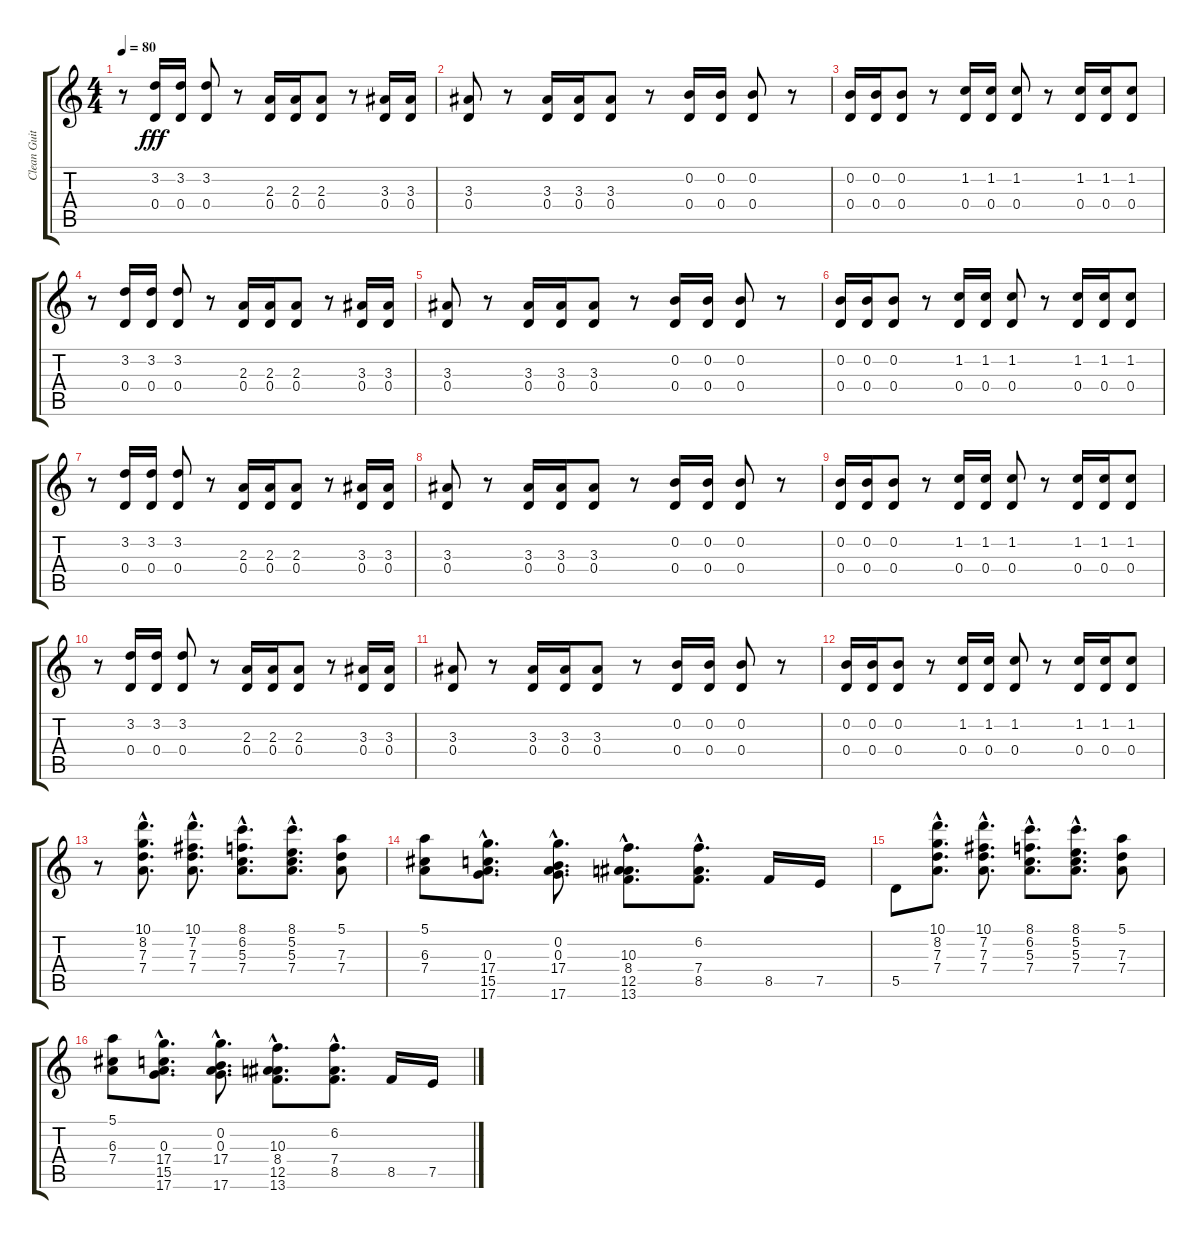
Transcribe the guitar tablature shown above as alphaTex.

\track ("Clean Guitar        " "Clean Guit") {instrument acousticguitarsteel}
\staff {score tabs}
\tuning (E4 B3 G3 D3 A2 E2) {hide}
\ts (4 4)
\tempo 80
\clef g2
\ks c
r.8{dy fff} (3.2 0.4).16 (3.2 0.4).16 (3.2 0.4).8 r.8 (2.3 0.4).16 (2.3 0.4).16 (2.3 0.4).8 r.8 (3.3 0.4).16 (3.3 0.4).16 |
(3.3 0.4).8 r.8 (3.3 0.4).16 (3.3 0.4).16 (3.3 0.4).8 r.8 (0.2 0.4).16 (0.2 0.4).16 (0.2 0.4).8 r.8 |
(0.2 0.4).16 (0.2 0.4).16 (0.2 0.4).8 r.8 (1.2 0.4).16 (1.2 0.4).16 (1.2 0.4).8 r.8 (1.2 0.4).16 (1.2 0.4).16 (1.2 0.4).8 |
r.8 (3.2 0.4).16 (3.2 0.4).16 (3.2 0.4).8 r.8 (2.3 0.4).16 (2.3 0.4).16 (2.3 0.4).8 r.8 (3.3 0.4).16 (3.3 0.4).16 |
(3.3 0.4).8 r.8 (3.3 0.4).16 (3.3 0.4).16 (3.3 0.4).8 r.8 (0.2 0.4).16 (0.2 0.4).16 (0.2 0.4).8 r.8 |
(0.2 0.4).16 (0.2 0.4).16 (0.2 0.4).8 r.8 (1.2 0.4).16 (1.2 0.4).16 (1.2 0.4).8 r.8 (1.2 0.4).16 (1.2 0.4).16 (1.2 0.4).8 |
r.8 (3.2 0.4).16 (3.2 0.4).16 (3.2 0.4).8 r.8 (2.3 0.4).16 (2.3 0.4).16 (2.3 0.4).8 r.8 (3.3 0.4).16 (3.3 0.4).16 |
(3.3 0.4).8 r.8 (3.3 0.4).16 (3.3 0.4).16 (3.3 0.4).8 r.8 (0.2 0.4).16 (0.2 0.4).16 (0.2 0.4).8 r.8 |
(0.2 0.4).16 (0.2 0.4).16 (0.2 0.4).8 r.8 (1.2 0.4).16 (1.2 0.4).16 (1.2 0.4).8 r.8 (1.2 0.4).16 (1.2 0.4).16 (1.2 0.4).8 |
r.8 (3.2 0.4).16 (3.2 0.4).16 (3.2 0.4).8 r.8 (2.3 0.4).16 (2.3 0.4).16 (2.3 0.4).8 r.8 (3.3 0.4).16 (3.3 0.4).16 |
(3.3 0.4).8 r.8 (3.3 0.4).16 (3.3 0.4).16 (3.3 0.4).8 r.8 (0.2 0.4).16 (0.2 0.4).16 (0.2 0.4).8 r.8 |
(0.2 0.4).16 (0.2 0.4).16 (0.2 0.4).8 r.8 (1.2 0.4).16 (1.2 0.4).16 (1.2 0.4).8 r.8 (1.2 0.4).16 (1.2 0.4).16 (1.2 0.4).8 |
r.8 (10.1{hac} 8.2{hac} 7.3{hac} 7.4{hac}).8{d} (10.1{hac} 7.2{hac} 7.3{hac} 7.4{hac}).8{d} (8.1{hac} 6.2{hac} 5.3{hac} 7.4{hac}).8{d} (8.1{hac} 5.2{hac} 5.3{hac} 7.4{hac}).8{d} (5.1 7.3 7.4).8 |
(5.1 6.3 7.4).8 (0.3{hac} 17.4{hac} 15.5{hac} 17.6{hac}).8{d} (0.2{hac} 0.3{hac} 17.4{hac} 17.6{hac}).8{d} (10.3{hac} 8.4{hac} 12.5{hac} 13.6{hac}).8{d} (6.2{hac} 7.4 8.5{hac}).8{d} 8.5.16 7.5.16 |
5.5.8 (10.1{hac} 8.2{hac} 7.3{hac} 7.4{hac}).8{d} (10.1{hac} 7.2{hac} 7.3{hac} 7.4{hac}).8{d} (8.1{hac} 6.2{hac} 5.3{hac} 7.4{hac}).8{d} (8.1{hac} 5.2{hac} 5.3{hac} 7.4{hac}).8{d} (5.1 7.3 7.4).8 |
(5.1 6.3 7.4).8 (0.3{hac} 17.4{hac} 15.5{hac} 17.6{hac}).8{d} (0.2{hac} 0.3{hac} 17.4{hac} 17.6{hac}).8{d} (10.3{hac} 8.4{hac} 12.5{hac} 13.6{hac}).8{d} (6.2{hac} 7.4 8.5{hac}).8{d} 8.5.16 7.5.16
